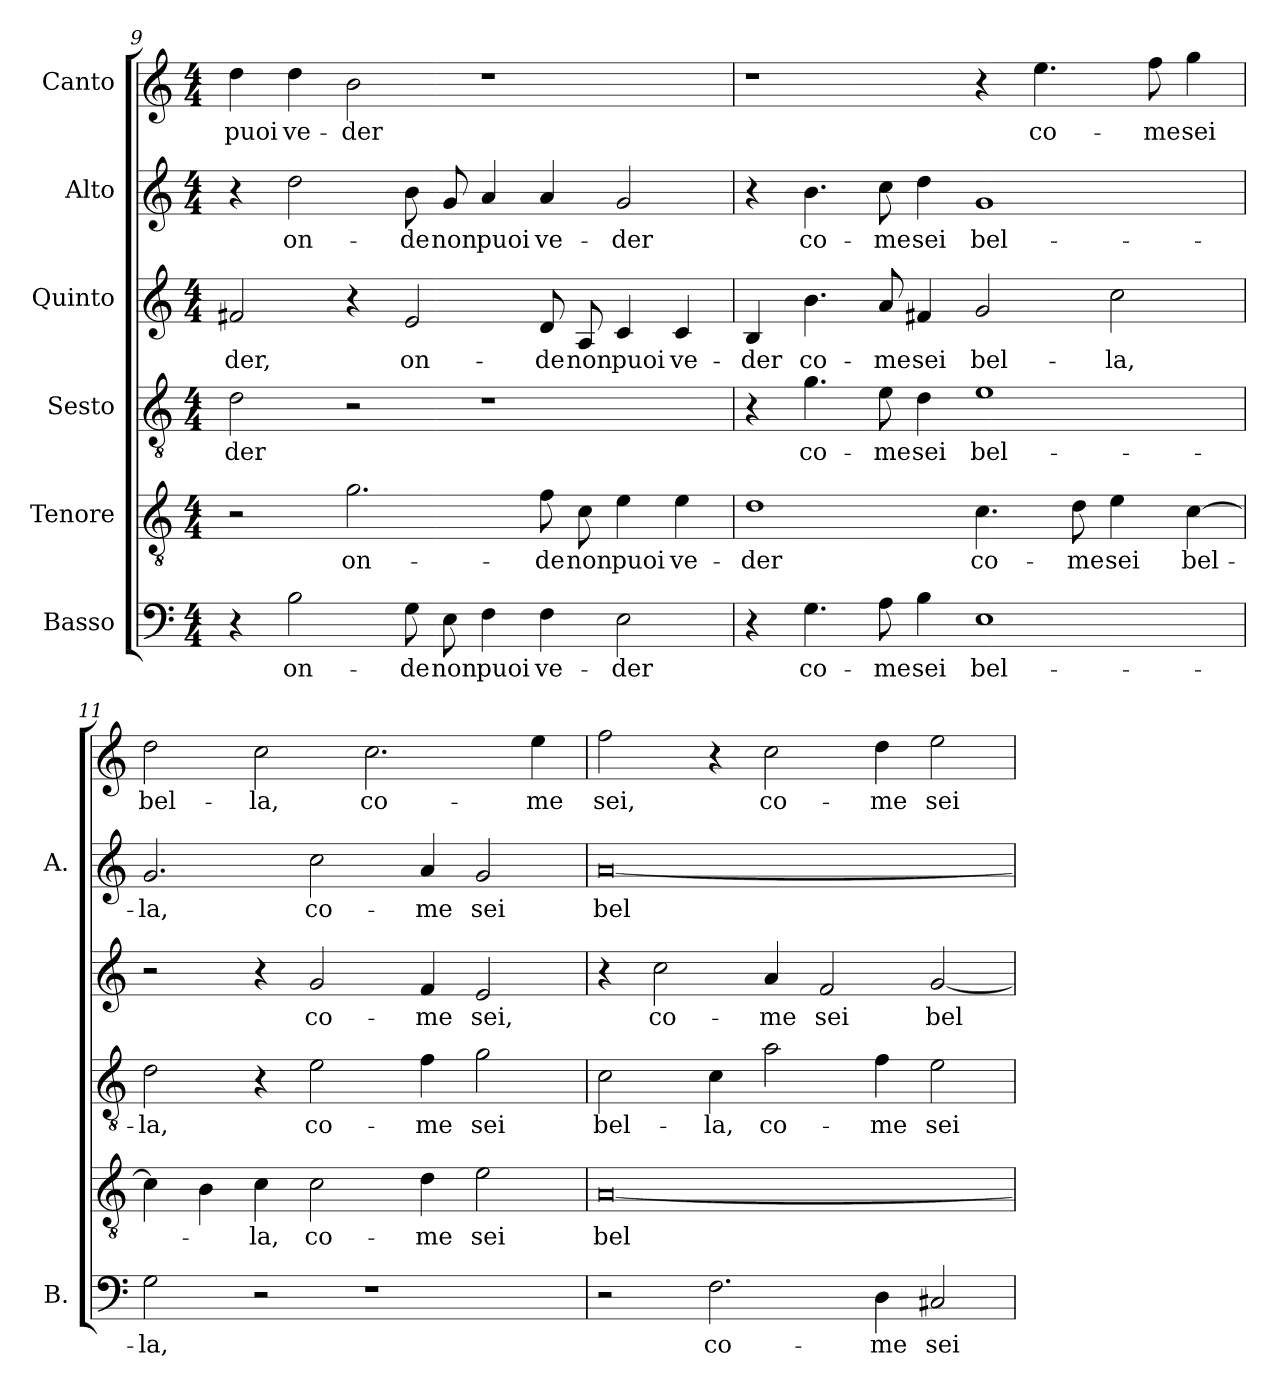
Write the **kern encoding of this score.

**kern	**text	**kern	**text	**kern	**text	**kern	**text	**kern	**text	**kern	**text
*part6	*part6	*part5	*part5	*part4	*part4	*part3	*part3	*part2	*part2	*part1	*part1
*staff6	*staff6	*staff5	*staff5	*staff4	*staff4	*staff3	*staff3	*staff2	*staff2	*staff1	*staff1
*I"Basso	*	*I"Tenore	*	*I"Sesto	*	*I"Quinto	*	*I"Alto	*	*I"Canto	*
*I'B.	*	*	*	*	*	*	*	*I'A.	*	*	*
*clefF4	*	*clefGv2	*	*clefGv2	*	*clefG2	*	*clefG2	*	*clefG2	*
*k[]	*	*k[]	*	*k[]	*	*k[]	*	*k[]	*	*k[]	*
*C:	*	*C:	*	*C:	*	*C:	*	*C:	*	*C:	*
*M4/4	*	*M4/4	*	*M4/4	*	*M4/4	*	*M4/4	*	*M4/4	*
=9	=9	=9	=9	=9	=9	=9	=9	=9	=9	=9	=9
4r	.	2r	.	2d\	-der	2f#X/	-der,	4r	.	4dd\	puoi
2B\	on-	.	.	.	.	.	.	2dd\	on-	4dd\	ve-
.	.	2.g\	on-	2r	.	4r	.	.	.	2b\	-der
8G\	-de	.	.	.	.	2e/	on-	8b\	-de	.	.
8E\	non	.	.	.	.	.	.	8g/	non	.	.
4F\	puoi	.	.	1r	.	.	.	4a/	puoi	1r	.
4F\	ve-	8f\	-de	.	.	8d/	-de	4a/	ve-	.	.
.	.	8c\	non	.	.	8A/	non	.	.	.	.
2E\	-der	4e\	puoi	.	.	4c/	puoi	2g/	-der	.	.
.	.	4e\	ve-	.	.	4c/	ve-	.	.	.	.
=10	=10	=10	=10	=10	=10	=10	=10	=10	=10	=10	=10
4r	.	1d\	-der	4r	.	4B/	-der	4r	.	1r	.
4.G\	co-	.	.	4.g\	co-	4.b\	co-	4.b\	co-	.	.
8A\	-me	.	.	8e\	-me	8a/	-me	8cc\	-me	.	.
4B\	sei	.	.	4d\	sei	4f#X/	sei	4dd\	sei	.	.
1E\	bel-	4.c\	co-	1e\	bel-	2g/	bel-	1g/	bel-	4r	.
.	.	.	.	.	.	.	.	.	.	4.ee\	co-
.	.	8d\	-me	.	.	.	.	.	.	.	.
.	.	4e\	sei	.	.	2cc\	-la,	.	.	.	.
.	.	.	.	.	.	.	.	.	.	8ff\	-me
.	.	[4c\	bel-	.	.	.	.	.	.	4gg\	sei
=11	=11	=11	=11	=11	=11	=11	=11	=11	=11	=11	=11
2G\	-la,	4c\]	.	2d\	-la,	2r	.	2.g/	-la,	2dd\	bel-
.	.	4B\	.	.	.	.	.	.	.	.	.
2r	.	4c\	-la,	4r	.	4r	.	.	.	2cc\	-la,
.	.	2c\	co-	2e\	co-	2g/	co-	2cc\	co-	.	.
1r	.	.	.	.	.	.	.	.	.	2.cc\	co-
.	.	4d\	-me	4f\	-me	4f/	-me	4a/	-me	.	.
.	.	2e\	sei	2g\	sei	2e/	sei,	2g/	sei	.	.
.	.	.	.	.	.	.	.	.	.	4ee\	-me
=12	=12	=12	=12	=12	=12	=12	=12	=12	=12	=12	=12
2r	.	[0A/	bel-	2c\	bel-	4r	.	[0a/	bel-	2ff\	sei,
.	.	.	.	.	.	2cc\	co-	.	.	.	.
2.F\	co-	.	.	4c\	-la,	.	.	.	.	4r	.
.	.	.	.	2a\	co-	4a/	-me	.	.	2cc\	co-
.	.	.	.	.	.	2f/	sei	.	.	.	.
4D\	-me	.	.	4f\	-me	.	.	.	.	4dd\	-me
2C#X/	sei	.	.	2e\	sei	[2g/	bel-	.	.	2ee\	sei
=	=	=	=	=	=	=	=	=	=	=	=
*-	*-	*-	*-	*-	*-	*-	*-	*-	*-	*-	*-
